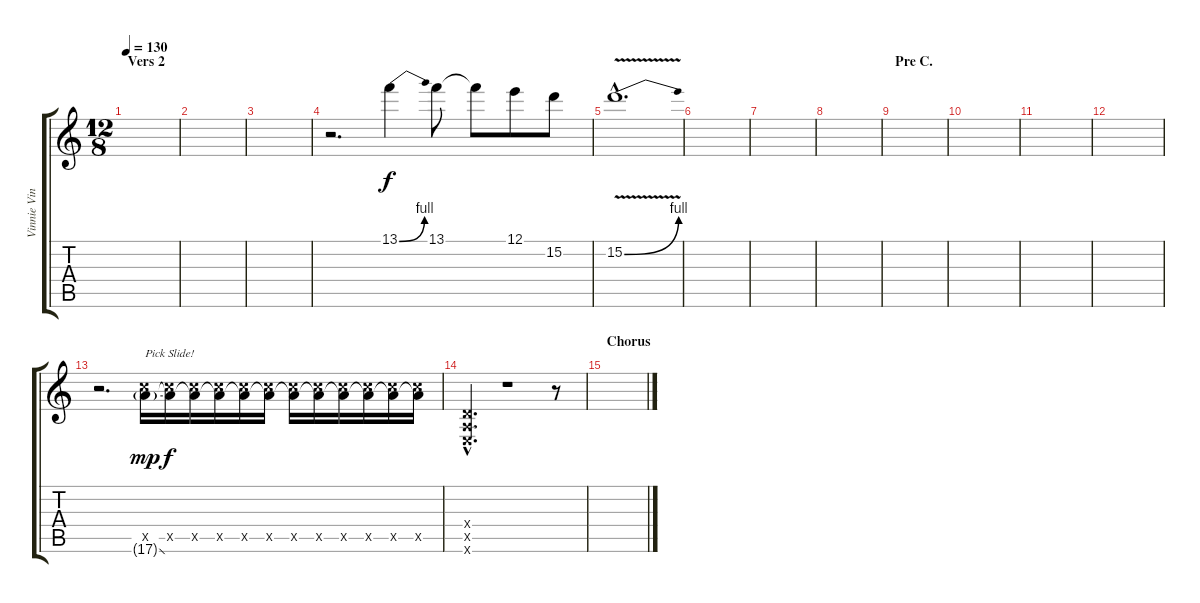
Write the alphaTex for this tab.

\track ("Vinnie Vincent - lead guitar" "Vinnie Vin") {instrument distortionguitar}
\staff {score tabs}
\tuning (E4 B3 G3 D3 A2 E2) {hide}
\ts (12 8)
\section ("" "Vers 2")
\tempo 130
\clef g2
\ks c
|
|
|
r.2{d} 13.1{be (bend 0 0 60 4)}.4 13.1.8 13.1{t}.8 12.1.8 15.2.8 |
15.2{be (bend 0 0 60 4) v hac}.1{d volume 7} |
|
|
|
\section ("" "Pre C.")
|
|
|
|
r.2{d} (15.5{x} 17.6{ss g}).16{txt "Pick Slide!" dy mp} (15.5{x} 17.6{t}).16{dy f} (15.5{x} 17.6{t}).16 (15.5{x} 17.6{t}).16 (15.5{x} 17.6{t}).16 (15.5{x} 17.6{t}).16 (15.5{x} 17.6{t}).16 (15.5{x} 17.6{t}).16 (15.5{x} 17.6{t}).16 (15.5{x} 17.6{t}).16 (15.5{x} 17.6{t}).16 (15.5{x} 17.6{t}).16 |
(0.4{hac x} 0.5{hac x} 0.6{hac x}).4{d} r.1 r.8 |
\section ("" "Chorus")
